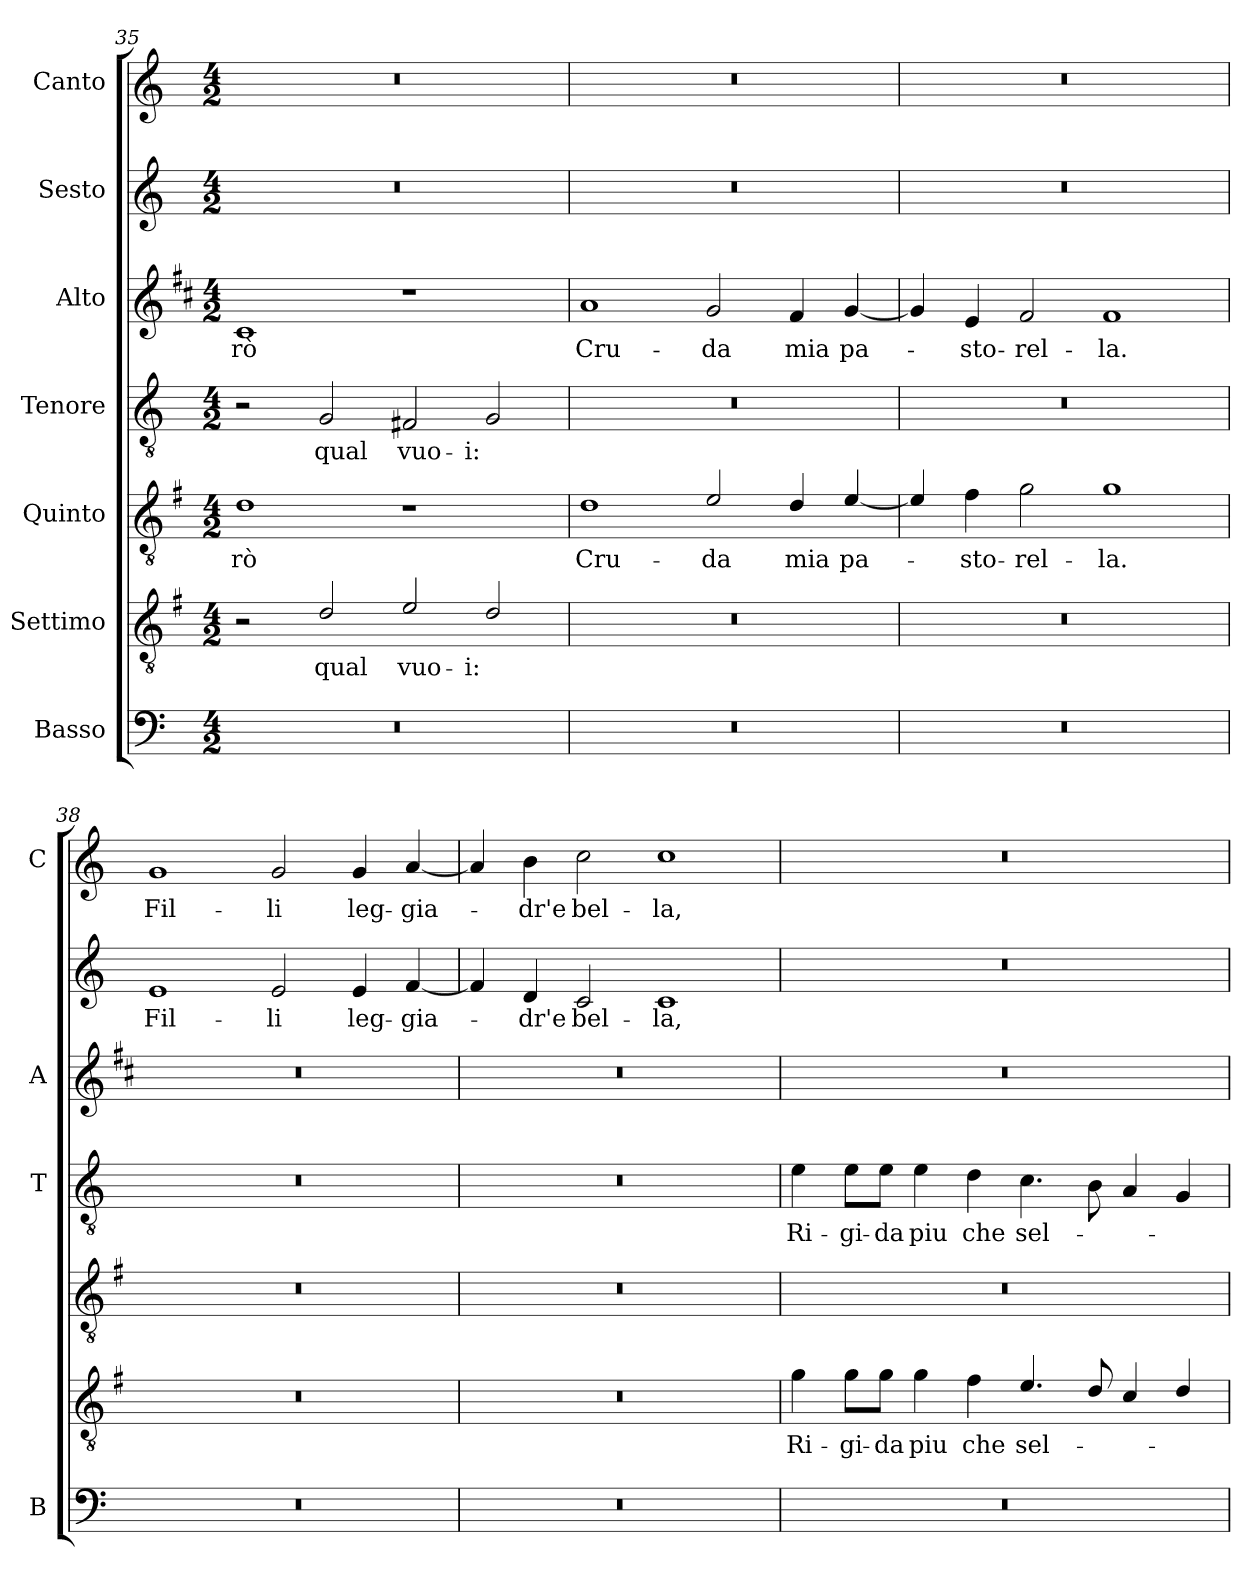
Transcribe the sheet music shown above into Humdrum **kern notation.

**kern	**kern	**text	**kern	**text	**kern	**text	**kern	**text	**kern	**text	**kern	**text
*part7	*part6	*part6	*part5	*part5	*part4	*part4	*part3	*part3	*part2	*part2	*part1	*part1
*staff7	*staff6	*staff6	*staff5	*staff5	*staff4	*staff4	*staff3	*staff3	*staff2	*staff2	*staff1	*staff1
*I"Basso	*I"Settimo	*	*I"Quinto	*	*I"Tenore	*	*I"Alto	*	*I"Sesto	*	*I"Canto	*
*I'B	*	*	*	*	*I'T	*	*I'A	*	*	*	*I'C	*
*clefF4	*clefGv2	*	*clefGv2	*	*clefGv2	*	*clefG2	*	*clefG2	*	*clefG2	*
*	*ITrd4c7	*	*ITrd4c7	*	*	*	*ITrd1c2	*	*	*	*	*
*k[]	*k[]	*	*k[]	*	*k[]	*	*k[]	*	*k[]	*	*k[]	*
*C:	*C:	*	*C:	*	*C:	*	*C:	*	*C:	*	*C:	*
*M4/2	*M4/2	*	*M4/2	*	*M4/2	*	*M4/2	*	*M4/2	*	*M4/2	*
=35	=35	=35	=35	=35	=35	=35	=35	=35	=35	=35	=35	=35
!	!	!	!	!LO:LY:b	!	!	!	!LO:LY:b	!	!	!	!
0r	2r	.	1G	-rò	2r	.	1B	-rò	0r	.	0r	.
!	!	!LO:LY:b	!	!	!	!LO:LY:b	!	!	!	!	!	!
.	2G/	qual	.	.	2G/	qual	.	.	.	.	.	.
!	!	!LO:LY:b	!	!	!	!LO:LY:b	!	!	!	!	!	!
.	2A/	vuo-	1r	.	2F#X/	vuo-	1r	.	.	.	.	.
!	!	!LO:LY:b	!	!	!	!LO:LY:b	!	!	!	!	!	!
.	2G/	-i:	.	.	2G/	-i:	.	.	.	.	.	.
=36	=36	=36	=36	=36	=36	=36	=36	=36	=36	=36	=36	=36
!	!	!	!	!LO:LY:b	!	!	!	!LO:LY:b	!	!	!	!
0r	0r	.	1G	Cru-	0r	.	1g	Cru-	0r	.	0r	.
!	!	!	!	!LO:LY:b	!	!	!	!LO:LY:b	!	!	!	!
.	.	.	2A/	-da	.	.	2f/	-da	.	.	.	.
!	!	!	!	!LO:LY:b	!	!	!	!LO:LY:b	!	!	!	!
.	.	.	4G/	mia	.	.	4e/	mia	.	.	.	.
!	!	!	!	!LO:LY:b	!	!	!	!LO:LY:b	!	!	!	!
.	.	.	[4A/	pa-	.	.	[4f/	pa-	.	.	.	.
!!LO:PB:g=z
=37	=37	=37	=37	=37	=37	=37	=37	=37	=37	=37	=37	=37
0r	0r	.	4A/]	.	0r	.	4f/]	.	0r	.	0r	.
!	!	!	!	!LO:LY:b	!	!	!	!LO:LY:b	!	!	!	!
.	.	.	4B\	-sto-	.	.	4d/	-sto-	.	.	.	.
!	!	!	!	!LO:LY:b	!	!	!	!LO:LY:b	!	!	!	!
.	.	.	2c\	-rel-	.	.	2e/	-rel-	.	.	.	.
!	!	!	!	!LO:LY:b	!	!	!	!LO:LY:b	!	!	!	!
.	.	.	1c	-la.	.	.	1e	-la.	.	.	.	.
=38	=38	=38	=38	=38	=38	=38	=38	=38	=38	=38	=38	=38
!	!	!	!	!	!	!	!	!	!	!LO:LY:b	!	!LO:LY:b
0r	0r	.	0r	.	0r	.	0r	.	1e	Fil-	1g	Fil-
!	!	!	!	!	!	!	!	!	!	!LO:LY:b	!	!LO:LY:b
.	.	.	.	.	.	.	.	.	2e/	-li	2g/	-li
!	!	!	!	!	!	!	!	!	!	!LO:LY:b	!	!LO:LY:b
.	.	.	.	.	.	.	.	.	4e/	leg-	4g/	leg-
!	!	!	!	!	!	!	!	!	!	!LO:LY:b	!	!LO:LY:b
.	.	.	.	.	.	.	.	.	[4f/	-gia-	[4a/	-gia-
=39	=39	=39	=39	=39	=39	=39	=39	=39	=39	=39	=39	=39
0r	0r	.	0r	.	0r	.	0r	.	4f/]	.	4a/]	.
!	!	!	!	!	!	!	!	!	!	!LO:LY:b	!	!LO:LY:b
.	.	.	.	.	.	.	.	.	4d/	-dr'e	4b\	-dr'e
!	!	!	!	!	!	!	!	!	!	!LO:LY:b	!	!LO:LY:b
.	.	.	.	.	.	.	.	.	2c/	bel-	2cc\	bel-
!	!	!	!	!	!	!	!	!	!	!LO:LY:b	!	!LO:LY:b
.	.	.	.	.	.	.	.	.	1c	-la,	1cc	-la,
=40	=40	=40	=40	=40	=40	=40	=40	=40	=40	=40	=40	=40
!	!	!LO:LY:b	!	!	!	!LO:LY:b	!	!	!	!	!	!
0r	4c\	Ri-	0r	.	4e\	Ri-	0r	.	0r	.	0r	.
!	!	!LO:LY:b	!	!	!	!LO:LY:b	!	!	!	!	!	!
.	8c\L	-gi-	.	.	8e\L	-gi-	.	.	.	.	.	.
!	!	!LO:LY:b	!	!	!	!LO:LY:b	!	!	!	!	!	!
.	8c\J	-da	.	.	8e\J	-da	.	.	.	.	.	.
!	!	!LO:LY:b	!	!	!	!LO:LY:b	!	!	!	!	!	!
.	4c\	piu	.	.	4e\	piu	.	.	.	.	.	.
!	!	!LO:LY:b	!	!	!	!LO:LY:b	!	!	!	!	!	!
.	4B\	che	.	.	4d\	che	.	.	.	.	.	.
!	!	!LO:LY:b	!	!	!	!LO:LY:b	!	!	!	!	!	!
.	4.A/	sel-	.	.	4.c\	sel-	.	.	.	.	.	.
.	8G/	.	.	.	8B\	.	.	.	.	.	.	.
.	4F/	.	.	.	4A/	.	.	.	.	.	.	.
.	4G/	.	.	.	4G/	.	.	.	.	.	.	.
=	=	=	=	=	=	=	=	=	=	=	=	=
*-	*-	*-	*-	*-	*-	*-	*-	*-	*-	*-	*-	*-
